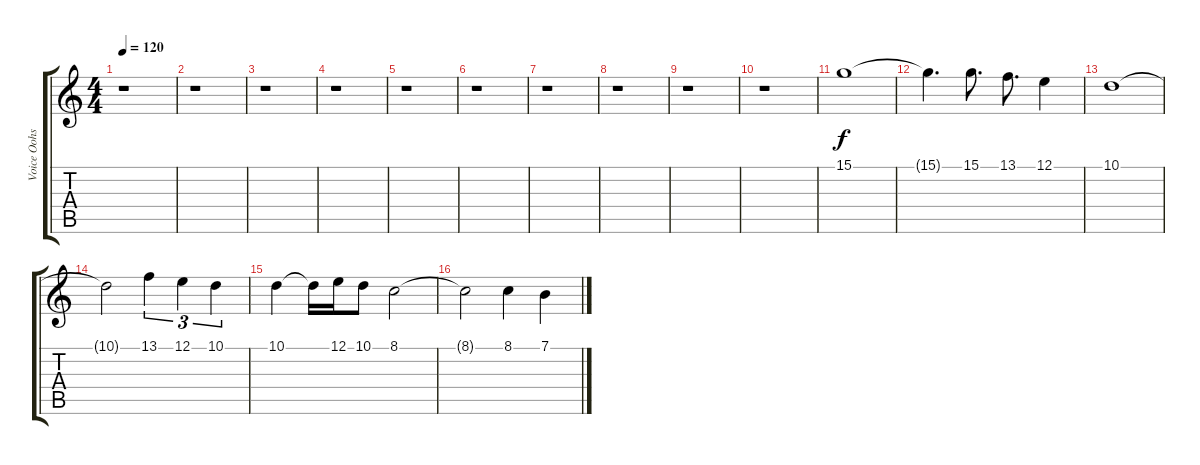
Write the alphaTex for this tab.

\track ("Voice Oohs" "Voice Oohs") {instrument voiceoohs}
\staff {score tabs}
\tuning (E4 B3 G3 D3 A2 E2) {hide}
\ts (4 4)
\tempo 120
\clef g2
\ks c
r.1{dy f} |
r.1 |
r.1 |
r.1 |
r.1 |
r.1 |
r.1 |
r.1 |
r.1 |
r.1 |
15.1.1 |
15.1{t}.4{d} 15.1.8{d} 13.1.8{d} 12.1.4 |
10.1.1 |
10.1{t}.2 13.1.4{tu (3 2)} 12.1.4{tu (3 2)} 10.1.4{tu (3 2)} |
10.1.4 10.1{t}.16 12.1.16 10.1.8 8.1.2 |
8.1{t}.2 8.1.4 7.1.4
